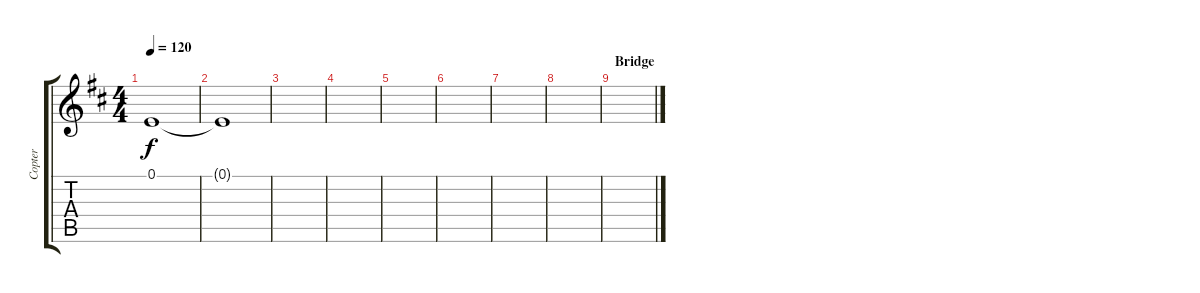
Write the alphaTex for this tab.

\track ("Copter" "Copter") {instrument helicopter}
\staff {score tabs}
\tuning (E4 B3 G3 D3 A2 E2) {hide}
\ts (4 4)
\tempo 120
\clef g2
\ks d
0.1{t}.1{dy f} |
0.1{t}.1 |
|
|
|
|
|
|
\section ("" "Bridge")
